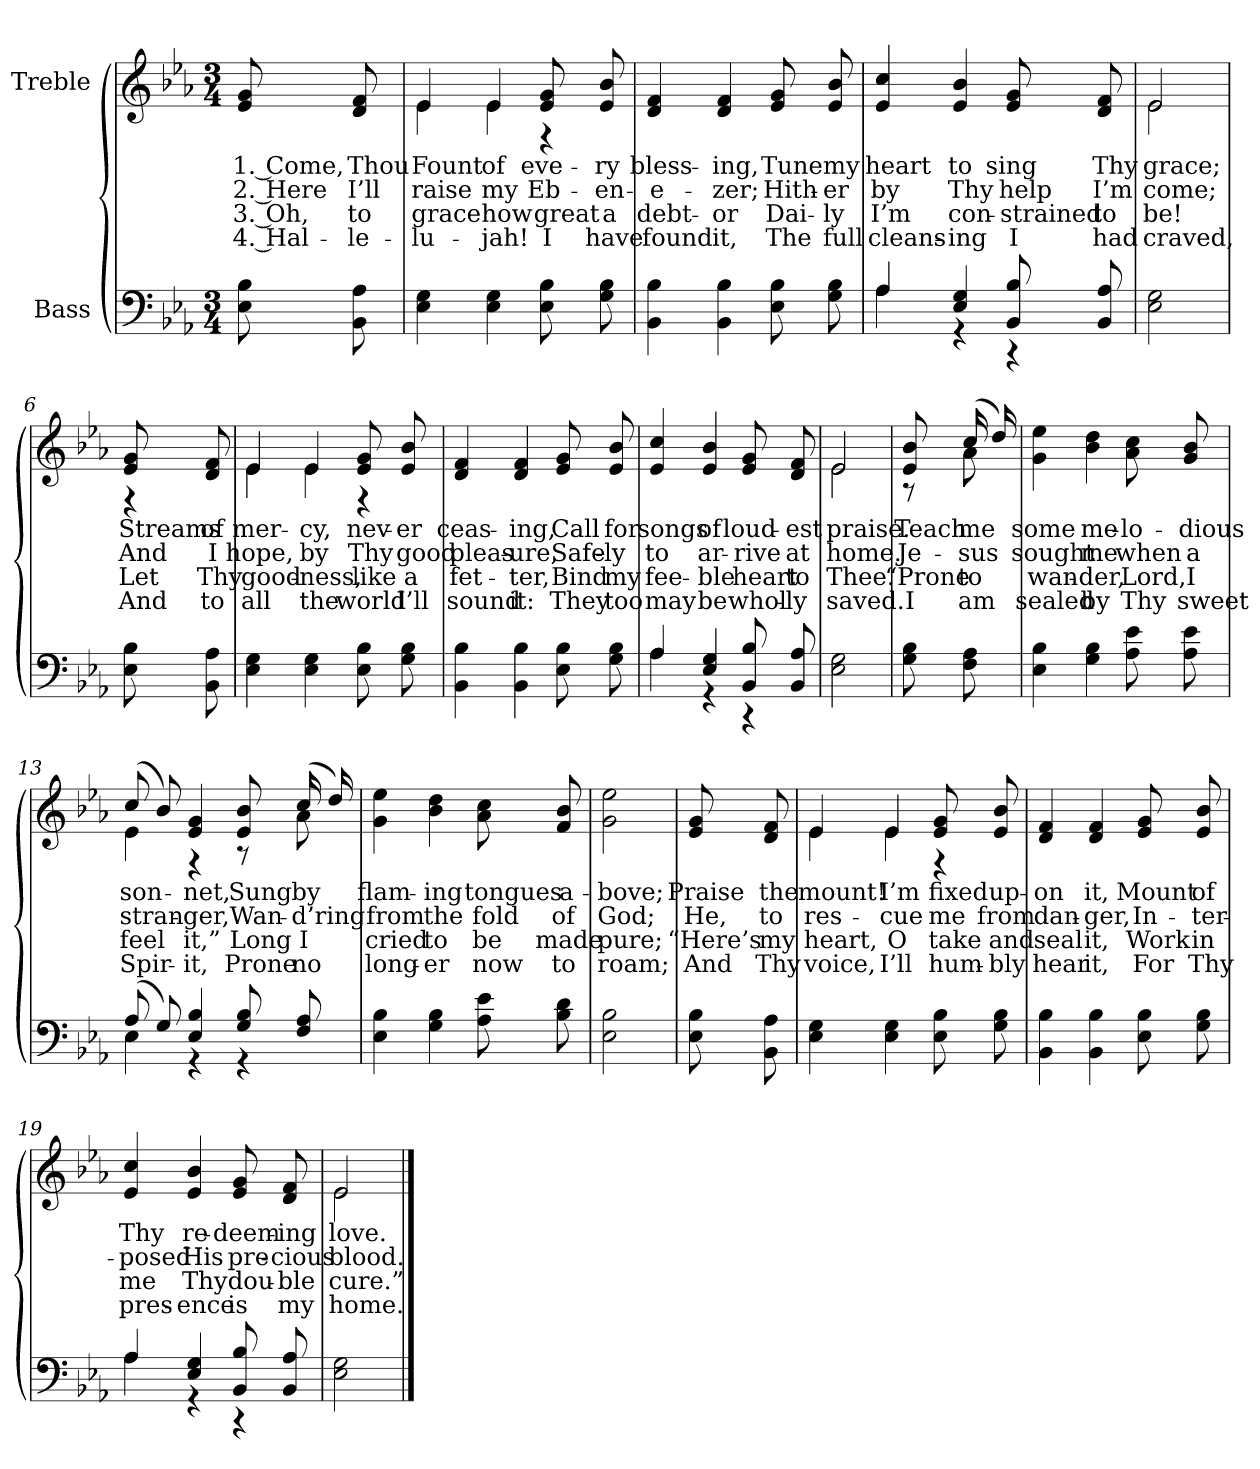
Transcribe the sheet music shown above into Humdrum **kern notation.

**kern	**kern	**text	**text	**text	**text
*part2	*part1	*part1	*part1	*part1	*part1
*staff2	*staff1	*staff1	*staff1	*staff1	*staff1
*I"Bass	*I"Treble	*	*	*	*
*clefF4	*clefG2	*	*	*	*
*k[b-e-a-]	*k[b-e-a-]	*	*	*	*
*E-:	*E-:	*	*	*	*
*M3/4	*M3/4	*	*	*	*
*MM90	*MM90	*	*	*	*
=1	=1	=1	=1	=1	=1
8E- 8B-L	8e- 8gL	-1. Come,	-2. Here	-3. Oh,	-4. Hal-
8BB- 8A-	8d 8f	-Thou	-I’ll	-to	-le-
=2	=2	=2	=2	=2	=2
*	*^	*	*	*	*
4E- 4G	4e-	4e-	-Fount	-raise	-grace	-lu-
4E- 4G	4e-	4e-	-of	-my	-how	-jah!
8E- 8B-L	8e- 8gL	4r	-eve-	-Eb-	-great	-I
8G 8B-	8e- 8b-	.	-ry	-en-	-a	-have
*	*v	*v	*	*	*	*
=3	=3	=3	=3	=3	=3
4BB- 4B-	4d 4f	-bless-	-e-	-debt-	-found
4BB- 4B-	4d 4f	-ing,	-zer;	-or	-it,
8E- 8B-L	8e- 8gL	-Tune	-Hith-	-Dai-	-The
8G 8B-	8e- 8b-	-my	-er	-ly	-full
=4	=4	=4	=4	=4	=4
*^	*	*	*	*	*
4A-	4A-	4e- 4cc	-heart	-by	-I’m	-cleans-
4E- 4G	4r	4e- 4b-	-to	-Thy	-con-	-ing
8BB- 8B-L	4r	8e- 8gL	-sing	-help	-strained	-I
8BB- 8A-	.	8d 8f	-Thy	-I’m	-to	-had
*v	*v	*	*	*	*	*
=5	=5	=5	=5	=5	=5
*	*^	*	*	*	*
2E- 2G	2e-	2e-	-grace;	-come;	-be!	-craved,
=6	=6	=6	=6	=6	=6	=6
8E- 8B-L	8e- 8gL	4r	-Streams	-And	-Let	-And
8BB- 8A-	8d 8f	.	-of	-I	-Thy	-to
=7	=7	=7	=7	=7	=7	=7
4E- 4G	4e-	4e-	-mer-	-hope,	-good-	-all
4E- 4G	4e-	4e-	-cy,	-by	-ness,	-the
8E- 8B-L	8e- 8gL	4r	-nev-	-Thy	-like	-world
8G 8B-	8e- 8b-	.	-er	-good	-a	-I’ll
*	*v	*v	*	*	*	*
=8	=8	=8	=8	=8	=8
4BB- 4B-	4d 4f	-ceas-	-pleas-	-fet-	-sound
4BB- 4B-	4d 4f	-ing,	-ure,	-ter,	-it:
8E- 8B-L	8e- 8gL	-Call	-Safe-	-Bind	-They
8G 8B-	8e- 8b-	-for	-ly	-my	-too
=9	=9	=9	=9	=9	=9
*^	*	*	*	*	*
4A-	4A-	4e- 4cc	-songs	-to	-fee-	-may
4E- 4G	4r	4e- 4b-	-of	-ar-	-ble	-be
8BB- 8B-L	4r	8e- 8gL	-loud-	-rive	-heart	-whol-
8BB- 8A-	.	8d 8f	-est	-at	-to	-ly
*v	*v	*	*	*	*	*
=10	=10	=10	=10	=10	=10
*	*^	*	*	*	*
2E- 2G	2e-	2e-	-praise.	-home.	-Thee.	-saved.
=11	=11	=11	=11	=11	=11	=11
8G 8B-L	8e- 8b-L	8r	-Teach	-Je-	-“Prone	-I
8F 8A-	(16cc	8a-	-me	-sus	-to	-am
.	16dd)	.	.	.	.	.
*	*v	*v	*	*	*	*
=12	=12	=12	=12	=12	=12
4E- 4B-	4g 4ee-	-some	-sought	-wan-	-sealed
4G 4B-	4b- 4dd	-me-	-me	-der,	-by
8A- 8e-L	8a- 8ccL	-lo-	-when	-Lord,	-Thy
8A- 8e-	8g 8b-	-dious	-a	-I	-sweet
=13	=13	=13	=13	=13	=13
*^	*^	*	*	*	*
(8A-L	4E-	(8ccL	4e-	-son-	-stran-	-feel	-Spir-
8G)	.	8b-)	.	.	.	.	.
4E- 4B-	4r	4e- 4g	4r	-net,	-ger,	-it,”	-it,
8G 8B-L	4r	8e- 8b-L	8r	-Sung	-Wan-	-Long	-Prone
8F 8A-	.	(16cc	8a-	-by	-d’ring	-I	-no
.	.	16dd)	.	.	.	.	.
*v	*v	*	*	*	*	*	*
*	*v	*v	*	*	*	*
=14	=14	=14	=14	=14	=14
4E- 4B-	4g 4ee-	-flam-	-from	-cried	-long-
4G 4B-	4b- 4dd	-ing	-the	-to	-er
8A- 8e-L	8a- 8ccL	-tongues	-fold	-be	-now
8B- 8d	8f 8b-	-a-	-of	-made	-to
=15	=15	=15	=15	=15	=15
2E- 2B-	2g 2ee-	-bove;	-God;	-pure;	-roam;
=16	=16	=16	=16	=16	=16
8E- 8B-L	8e- 8gL	-Praise	-He,	-“Here’s	-And
8BB- 8A-	8d 8f	-the	-to	-my	-Thy
=17	=17	=17	=17	=17	=17
*	*^	*	*	*	*
4E- 4G	4e-	4e-	-mount!	-res-	-heart,	-voice,
4E- 4G	4e-	4e-	-I’m	-cue	-O	-I’ll
8E- 8B-L	8e- 8gL	4r	-fixed	-me	-take	-hum-
8G 8B-	8e- 8b-	.	-up-	-from	-and	-bly
*	*v	*v	*	*	*	*
=18	=18	=18	=18	=18	=18
4BB- 4B-	4d 4f	-on	-dan-	-seal	-hear
4BB- 4B-	4d 4f	-it,	-ger,	-it,	-it,
8E- 8B-L	8e- 8gL	-Mount	-In-	-Work	-For
8G 8B-	8e- 8b-	-of	-ter-	-in	-Thy
=19	=19	=19	=19	=19	=19
*^	*	*	*	*	*
4A-	4A-	4e- 4cc	-Thy	-posed	-me	-pres-
4E- 4G	4r	4e- 4b-	-re-	-His	-Thy	-ence
8BB- 8B-L	4r	8e- 8gL	-deem-	-pre-	-dou-	-is
8BB- 8A-	.	8d 8f	-ing	-cious	-ble	-my
*v	*v	*	*	*	*	*
=20	=20	=20	=20	=20	=20
*	*^	*	*	*	*
2E- 2G	2e-	2e-	-love.	-blood.	-cure.”	-home.
*	*v	*v	*	*	*	*
==	==	==	==	==	==
*-	*-	*-	*-	*-	*-
